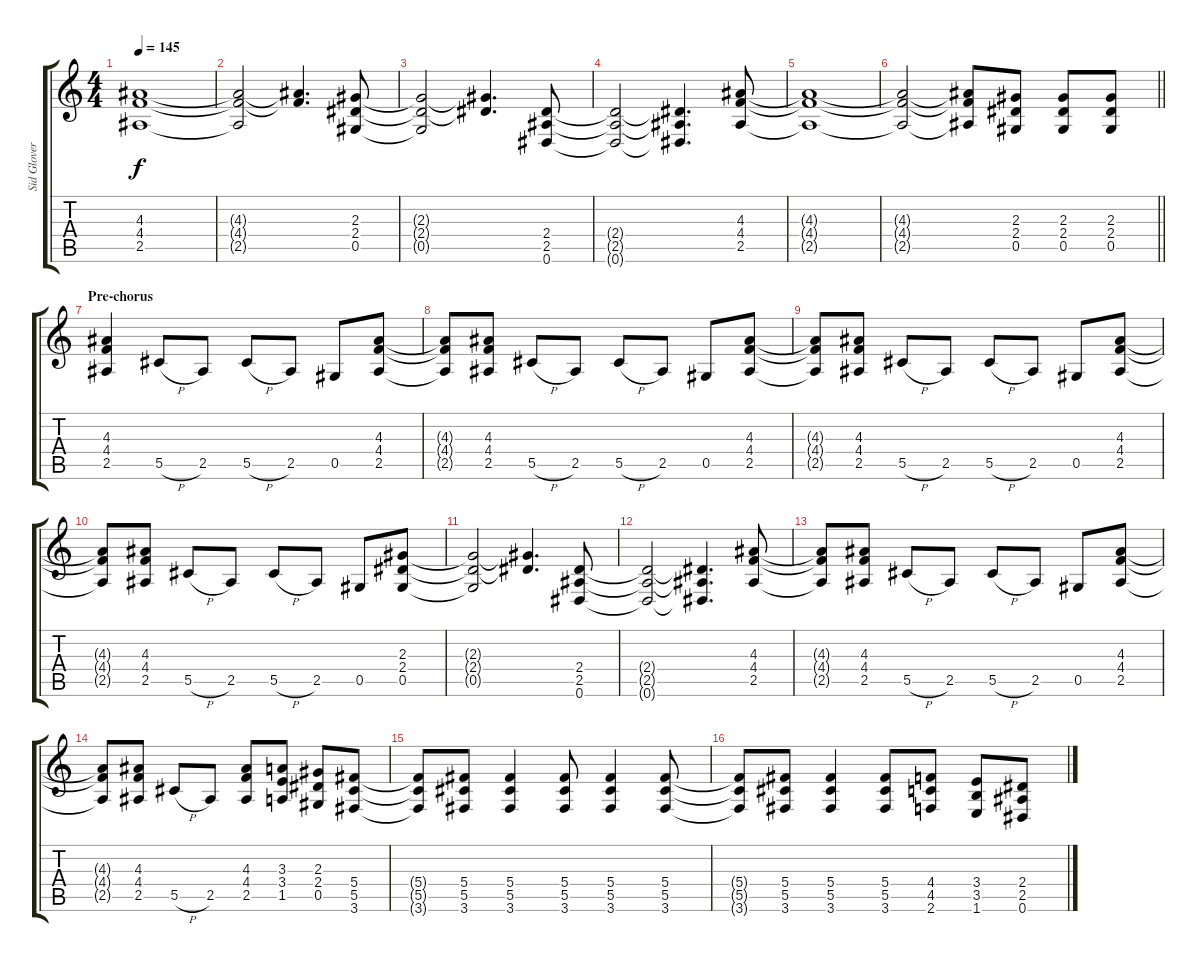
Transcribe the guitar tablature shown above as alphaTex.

\track ("Sid Glover" "Sid Glover") {instrument distortionguitar}
\staff {score tabs}
\tuning (Eb4 Bb3 Gb3 Db3 Ab2 Eb2) {hide}
\ts (4 4)
\tempo 145
\clef g2
\ks c
(4.3{t} 4.4{t} 2.5{t}).1{dy f} |
(4.3{t} 4.4{t} 2.5{t}).2 (4.3{t} 4.4{t}).4{d} (2.3 2.4 0.5).8 |
(2.3{t} 2.4{t} 0.5{t}).2 (2.3{t} 2.4{t}).4{d} (2.4 2.5 0.6).8 |
(2.4{t} 2.5{t} 0.6{t}).2 (2.4{t} 2.5{t} 0.6{t}).4{d} (4.3 4.4 2.5).8 |
(4.3{t} 4.4{t} 2.5{t}).1 |
\barLineRight lightlight
(4.3{t} 4.4{t} 2.5{t}).2 (4.3{t} 4.4{t} 2.5{t}).8 (2.3 2.4 0.5).8 (2.3 2.4 0.5).8 (2.3 2.4 0.5).8 |
\section ("" "Pre-chorus")
(4.3 4.4 2.5).4 5.5{h}.8 2.5.8 5.5{h}.8 2.5.8 0.5.8 (4.3 4.4 2.5).8 |
(4.3{t} 4.4{t} 2.5{t}).8 (4.3 4.4 2.5).8 5.5{h}.8 2.5.8 5.5{h}.8 2.5.8 0.5.8 (4.3 4.4 2.5).8 |
(4.3{t} 4.4{t} 2.5{t}).8 (4.3 4.4 2.5).8 5.5{h}.8 2.5.8 5.5{h}.8 2.5.8 0.5.8 (4.3 4.4 2.5).8 |
(4.3{t} 4.4{t} 2.5{t}).8 (4.3 4.4 2.5).8 5.5{h}.8 2.5.8 5.5{h}.8 2.5.8 0.5.8 (2.3 2.4 0.5).8 |
(2.3{t} 2.4{t} 0.5{t}).2 (2.3{t} 2.4{t}).4{d} (2.4 2.5 0.6).8 |
(2.4{t} 2.5{t} 0.6{t}).2 (2.4{t} 2.5{t} 0.6{t}).4{d} (4.3 4.4 2.5).8 |
(4.3{t} 4.4{t} 2.5{t}).8 (4.3 4.4 2.5).8 5.5{h}.8 2.5.8 5.5{h}.8 2.5.8 0.5.8 (4.3 4.4 2.5).8 |
(4.3{t} 4.4{t} 2.5{t}).8 (4.3 4.4 2.5).8 5.5{h}.8 2.5.8 (4.3 4.4 2.5).8 (3.3 3.4 1.5).8 (2.3 2.4 0.5).8 (5.4 5.5 3.6).8 |
(5.4{t} 5.5{t} 3.6{t}).8 (5.4 5.5 3.6).8 (5.4 5.5 3.6).4 (5.4 5.5 3.6).8 (5.4 5.5 3.6).4 (5.4 5.5 3.6).8 |
(5.4{t} 5.5{t} 3.6{t}).8 (5.4 5.5 3.6).8 (5.4 5.5 3.6).4 (5.4 5.5 3.6).8 (4.4 4.5 2.6).8 (3.4 3.5 1.6).8 (2.4 2.5 0.6).8
